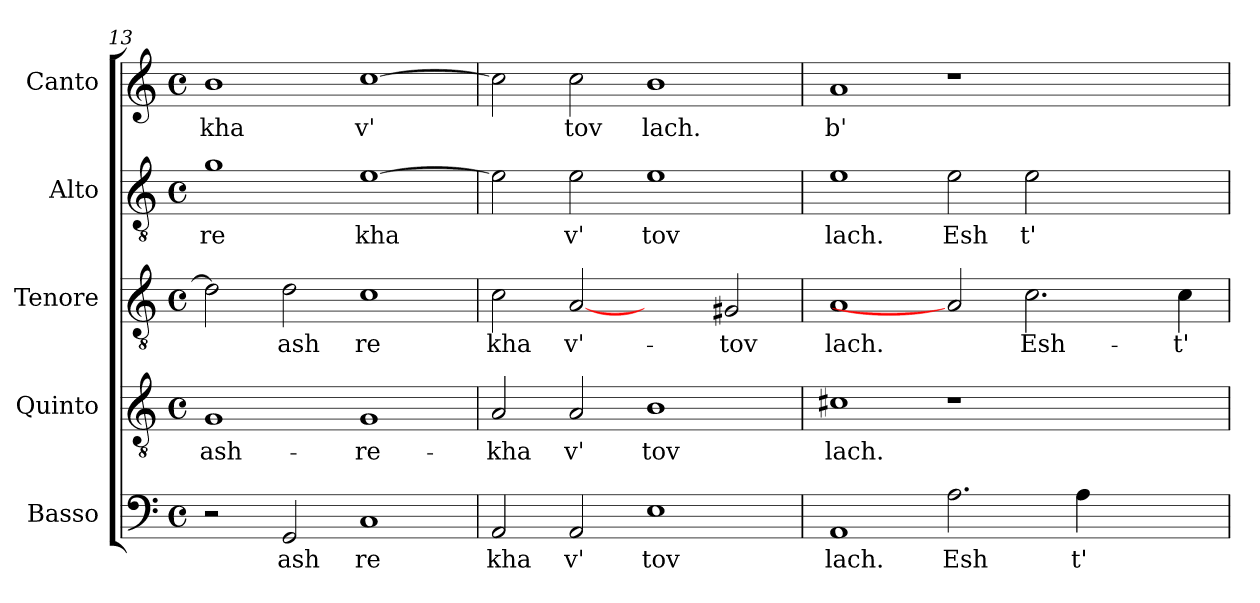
**kern	**text	**kern	**text	**kern	**text	**kern	**text	**kern	**text
*part5	*part5	*part4	*part4	*part3	*part3	*part2	*part2	*part1	*part1
*staff5	*staff5	*staff4	*staff4	*staff3	*staff3	*staff2	*staff2	*staff1	*staff1
*I"Basso	*	*I"Quinto	*	*I"Tenore	*	*I"Alto	*	*I"Canto	*
*clefF4	*	*clefGv2	*	*clefGv2	*	*clefGv2	*	*clefG2	*
*k[]	*	*k[]	*	*k[]	*	*k[]	*	*k[]	*
*C:	*	*C:	*	*C:	*	*C:	*	*C:	*
*M4/4	*	*M4/4	*	*M4/4	*	*M4/4	*	*M4/4	*
*met(c)	*	*met(c)	*	*met(c)	*	*met(c)	*	*met(c)	*
=13	=13	=13	=13	=13	=13	=13	=13	=13	=13
!	!	!	!LO:LY:b:cj	!	!LO:LY:b:cj	!	!LO:LY:b:cj	!	!LO:LY:b:cj
2r	.	1G	ash-	2d\]	.	1g	re	1b	kha
!	!LO:LY:b:cj	!	!	!	!LO:LY:b:cj	!	!	!	!
2GG/	ash	.	.	2d\	ash	.	.	.	.
!	!LO:LY:b:cj	!	!LO:LY:b:cj	!	!LO:LY:b:cj	!	!LO:LY:b:cj	!	!LO:LY:b:cj
1C	re	1G	-re-	1c	re	[<1e	kha	[<1cc	v'
!!LO:PB:g=z
=14	=14	=14	=14	=14	=14	=14	=14	=14	=14
!	!LO:LY:b:cj	!	!LO:LY:b:cj	!	!LO:LY:b:cj	!	!LO:LY:b:cj	!	!LO:LY:b:cj
2AA/	kha	2A/	-kha	2c\	kha	2e\]	.	2cc\]	.
!	!LO:LY:b:cj	!	!LO:LY:b:cj	!	!LO:LY:b:cj	!	!LO:LY:b:cj	!	!LO:LY:b:cj
2AA/	v'	2A/	v'	[2A	v'-	2e\	v'	2cc\	tov
!	!LO:LY:b:cj	!	!LO:LY:b:cj	!	!	!	!LO:LY:b:cj	!	!LO:LY:b:cj
1E	tov	1B	tov	2ryy	.	1e	tov	1b	lach.
!	!	!	!	!	!LO:LY:b:cj	!	!	!	!
.	.	.	.	2G#X/	-tov	.	.	.	.
=15	=15	=15	=15	=15	=15	=15	=15	=15	=15
!	!LO:LY:b:cj	!	!LO:LY:b:cj	!	!LO:LY:b:cj	!	!LO:LY:b:cj	!	!LO:LY:b:cj
1AA	lach.	1c#X	lach.	1A	lach.	1e	lach.	1a	b'-
!	!LO:LY:b:cj	!	!	!	!	!	!LO:LY:b:cj	!	!
2.A\	Esh	1r	.	2A]	.	2e\	Esh	1r	.
!	!	!	!	!	!LO:LY:b:cj	!	!LO:LY:b:cj	!	!
.	.	.	.	2.c\	Esh-	2e\	t'	.	.
!	!LO:LY:b:cj	!	!	!	!	!	!	!	!
4A\	t'	.	.	.	.	.	.	.	.
2ryy	.	2ryy	.	.	.	2ryy	.	2ryy	.
!	!	!	!	!	!LO:LY:b:cj	!	!	!	!
.	.	.	.	4c\	-t'	.	.	.	.
=	=	=	=	=	=	=	=	=	=
*-	*-	*-	*-	*-	*-	*-	*-	*-	*-
